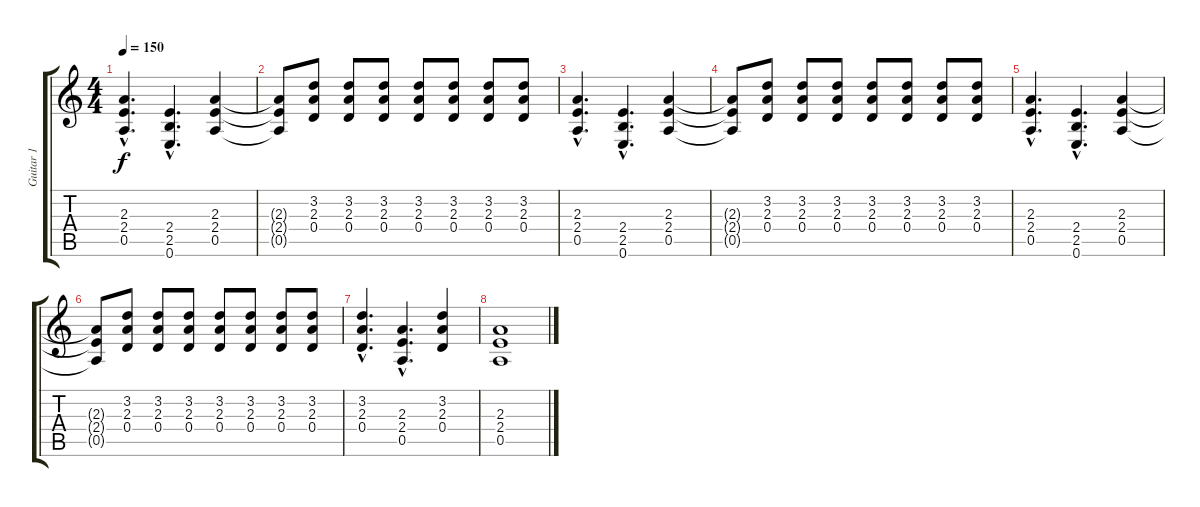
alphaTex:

\track ("Guitar 1" "Guitar 1") {instrument overdrivenguitar}
\staff {score tabs}
\tuning (E4 B3 G3 D3 A2 E2) {hide}
\ts (4 4)
\tempo 150
\clef g2
\ks c
(2.3{hac} 2.4{hac} 0.5{hac}).4{d dy f} (2.4{hac} 2.5{hac} 0.6{hac}).4{d} (2.3 2.4 0.5).4 |
(2.3{t} 2.4{t} 0.5{t}).8 (3.2 2.3 0.4).8 (3.2 2.3 0.4).8 (3.2 2.3 0.4).8 (3.2 2.3 0.4).8 (3.2 2.3 0.4).8 (3.2 2.3 0.4).8 (3.2 2.3 0.4).8 |
(2.3{hac} 2.4{hac} 0.5{hac}).4{d} (2.4{hac} 2.5{hac} 0.6{hac}).4{d} (2.3 2.4 0.5).4 |
(2.3{t} 2.4{t} 0.5{t}).8 (3.2 2.3 0.4).8 (3.2 2.3 0.4).8 (3.2 2.3 0.4).8 (3.2 2.3 0.4).8 (3.2 2.3 0.4).8 (3.2 2.3 0.4).8 (3.2 2.3 0.4).8 |
(2.3{hac} 2.4{hac} 0.5{hac}).4{d} (2.4{hac} 2.5{hac} 0.6{hac}).4{d} (2.3 2.4 0.5).4 |
(2.3{t} 2.4{t} 0.5{t}).8 (3.2 2.3 0.4).8 (3.2 2.3 0.4).8 (3.2 2.3 0.4).8 (3.2 2.3 0.4).8 (3.2 2.3 0.4).8 (3.2 2.3 0.4).8 (3.2 2.3 0.4).8 |
(3.2{hac} 2.3{hac} 0.4{hac}).4{d} (2.3{hac} 2.4{hac} 0.5{hac}).4{d} (3.2 2.3 0.4).4 |
(2.3 2.4 0.5).1
